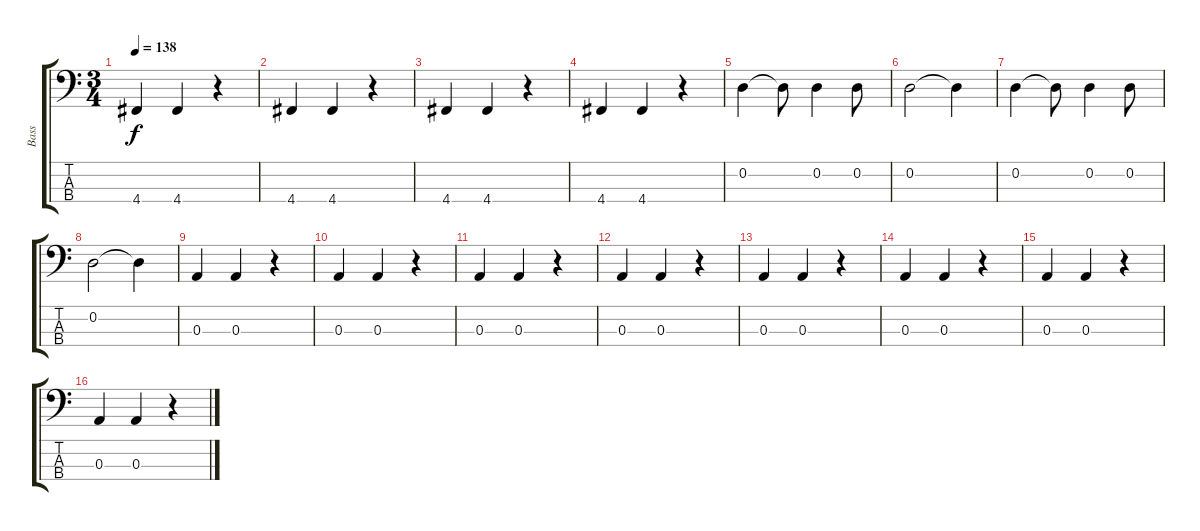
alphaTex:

\track ("Bass" "Bass") {instrument electricbassfinger}
\staff {score tabs}
\tuning (G2 D2 A1 D1) {hide}
\ts (3 4)
\tempo 138
\clef f4
\ks c
4.4.4{dy f} 4.4.4 r.4 |
4.4.4 4.4.4 r.4 |
4.4.4 4.4.4 r.4 |
4.4.4 4.4.4 r.4 |
0.2.4 0.2{t}.8 0.2.4 0.2.8 |
0.2.2 0.2{t}.4 |
0.2.4 0.2{t}.8 0.2.4 0.2.8 |
0.2.2 0.2{t}.4 |
0.3.4 0.3.4 r.4 |
0.3.4 0.3.4 r.4 |
0.3.4 0.3.4 r.4 |
0.3.4 0.3.4 r.4 |
0.3.4 0.3.4 r.4 |
0.3.4 0.3.4 r.4 |
0.3.4 0.3.4 r.4 |
0.3.4 0.3.4 r.4
